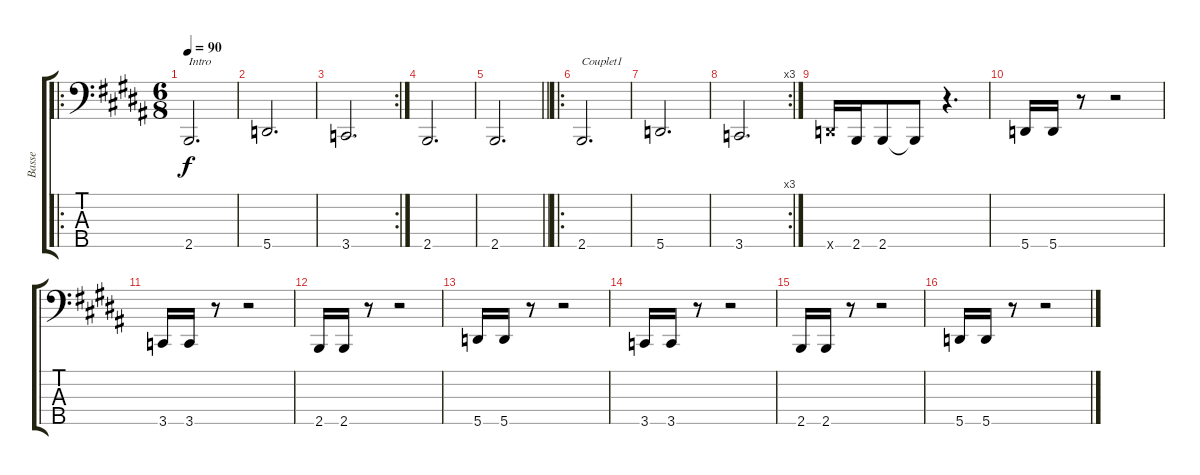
\track ("Basse" "Basse") {instrument electricbassfinger}
\staff {score tabs}
\tuning (G2 D2 A1 E1 A0) {hide}
\ro
\ts (6 8)
\tempo 90
\clef f4
\ks b
2.5.2{d txt "Intro" dy f instrument electricbassfinger} |
5.5.2{d} |
\rc 2
3.5.2{d} |
2.5.2{d} |
\barLineRight lightlight
2.5.2{d} |
\ro
2.5.2{d txt "Couplet1"} |
5.5.2{d} |
\rc 3
3.5.2{d} |
5.5{x}.16 2.5.16 2.5.8 2.5{t}.8 r.4{d} |
5.5.16 5.5.16 r.8 r.2 |
3.5.16 3.5.16 r.8 r.2 |
2.5.16 2.5.16 r.8 r.2 |
5.5.16 5.5.16 r.8 r.2 |
3.5.16 3.5.16 r.8 r.2 |
2.5.16 2.5.16 r.8 r.2 |
5.5.16 5.5.16 r.8 r.2
